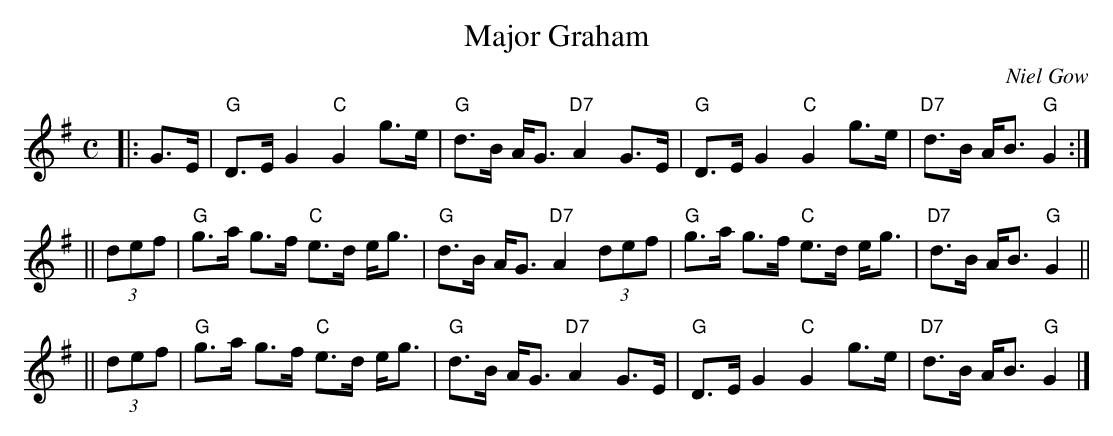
X:1
T: Major Graham
C: Niel Gow
M: C
L: 1/8
K: G
|: G>E \
| "G"D>E G2 "C"G2 g>e | "G"d>B A<G "D7"A2 G>E \
| "G"D>E G2 "C"G2 g>e | "D7"d>B A<B "G"G2 :|
|| (3def \
| "G"g>a g>f "C"e>d e<g | "G"d>B A<G "D7"A2 (3def \
| "G"g>a g>f "C"e>d e<g | "D7"d>B A<B "G"G2 ||
|| (3def \
| "G"g>a g>f "C"e>d e<g | "G"d>B A<G "D7"A2 G>E \
| "G"D>E G2 "C"G2 g>e | "D7"d>B A<B "G"G2 |]
